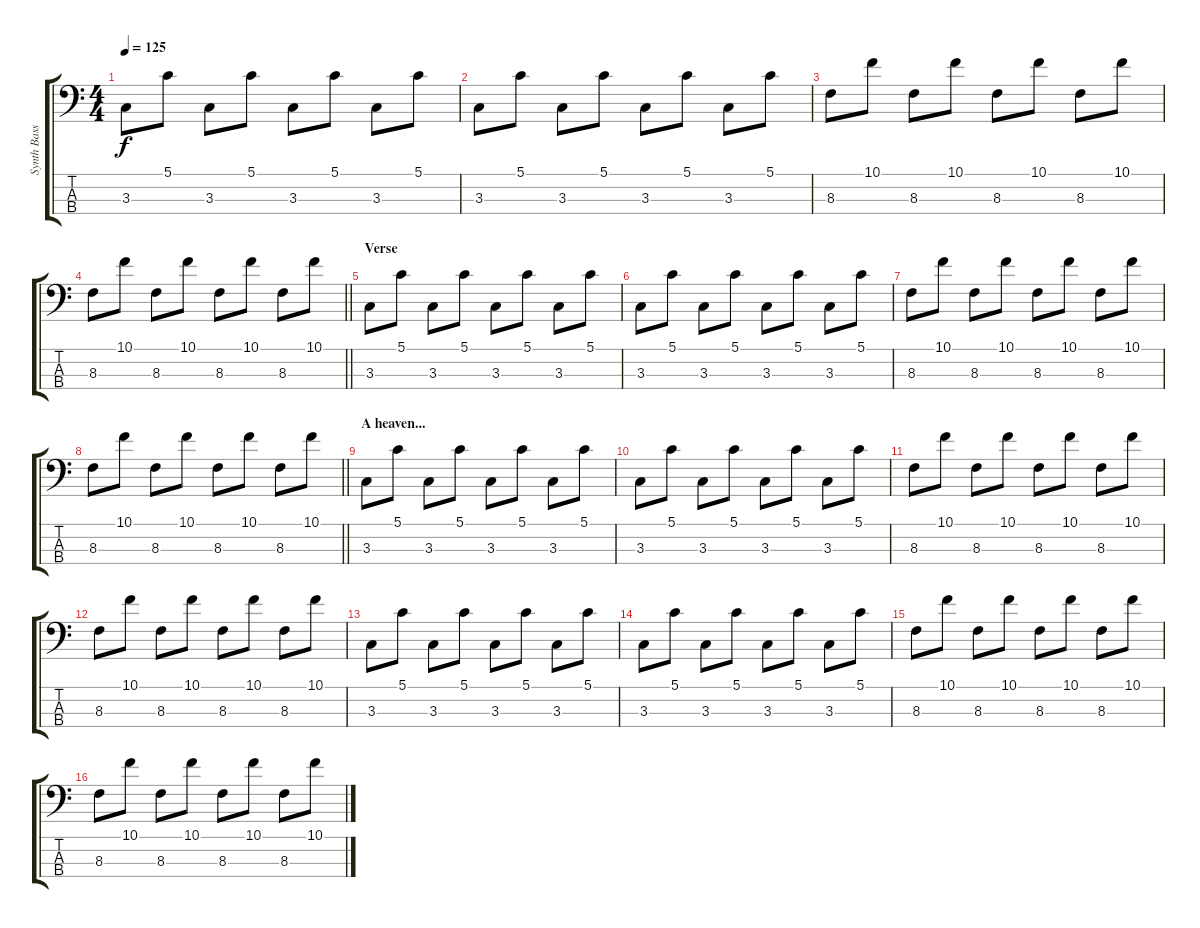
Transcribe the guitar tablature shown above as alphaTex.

\track ("Synth Bass (Gillian)" "Synth Bass") {instrument synthbass1}
\staff {score tabs}
\tuning (G2 D2 A1 E1) {hide}
\ts (4 4)
\tempo 125
\clef f4
\ks c
3.3.8{dy f} 5.1.8 3.3.8 5.1.8 3.3.8 5.1.8 3.3.8 5.1.8 |
3.3.8 5.1.8 3.3.8 5.1.8 3.3.8 5.1.8 3.3.8 5.1.8 |
8.3.8 10.1.8 8.3.8 10.1.8 8.3.8 10.1.8 8.3.8 10.1.8 |
\barLineRight lightlight
8.3.8 10.1.8 8.3.8 10.1.8 8.3.8 10.1.8 8.3.8 10.1.8 |
\section ("" "Verse")
3.3.8 5.1.8 3.3.8 5.1.8 3.3.8 5.1.8 3.3.8 5.1.8 |
3.3.8 5.1.8 3.3.8 5.1.8 3.3.8 5.1.8 3.3.8 5.1.8 |
8.3.8 10.1.8 8.3.8 10.1.8 8.3.8 10.1.8 8.3.8 10.1.8 |
\barLineRight lightlight
8.3.8 10.1.8 8.3.8 10.1.8 8.3.8 10.1.8 8.3.8 10.1.8 |
\section ("" "A heaven...")
3.3.8 5.1.8 3.3.8 5.1.8 3.3.8 5.1.8 3.3.8 5.1.8 |
3.3.8 5.1.8 3.3.8 5.1.8 3.3.8 5.1.8 3.3.8 5.1.8 |
8.3.8 10.1.8 8.3.8 10.1.8 8.3.8 10.1.8 8.3.8 10.1.8 |
8.3.8 10.1.8 8.3.8 10.1.8 8.3.8 10.1.8 8.3.8 10.1.8 |
3.3.8 5.1.8 3.3.8 5.1.8 3.3.8 5.1.8 3.3.8 5.1.8 |
3.3.8 5.1.8 3.3.8 5.1.8 3.3.8 5.1.8 3.3.8 5.1.8 |
8.3.8 10.1.8 8.3.8 10.1.8 8.3.8 10.1.8 8.3.8 10.1.8 |
8.3.8 10.1.8 8.3.8 10.1.8 8.3.8 10.1.8 8.3.8 10.1.8
